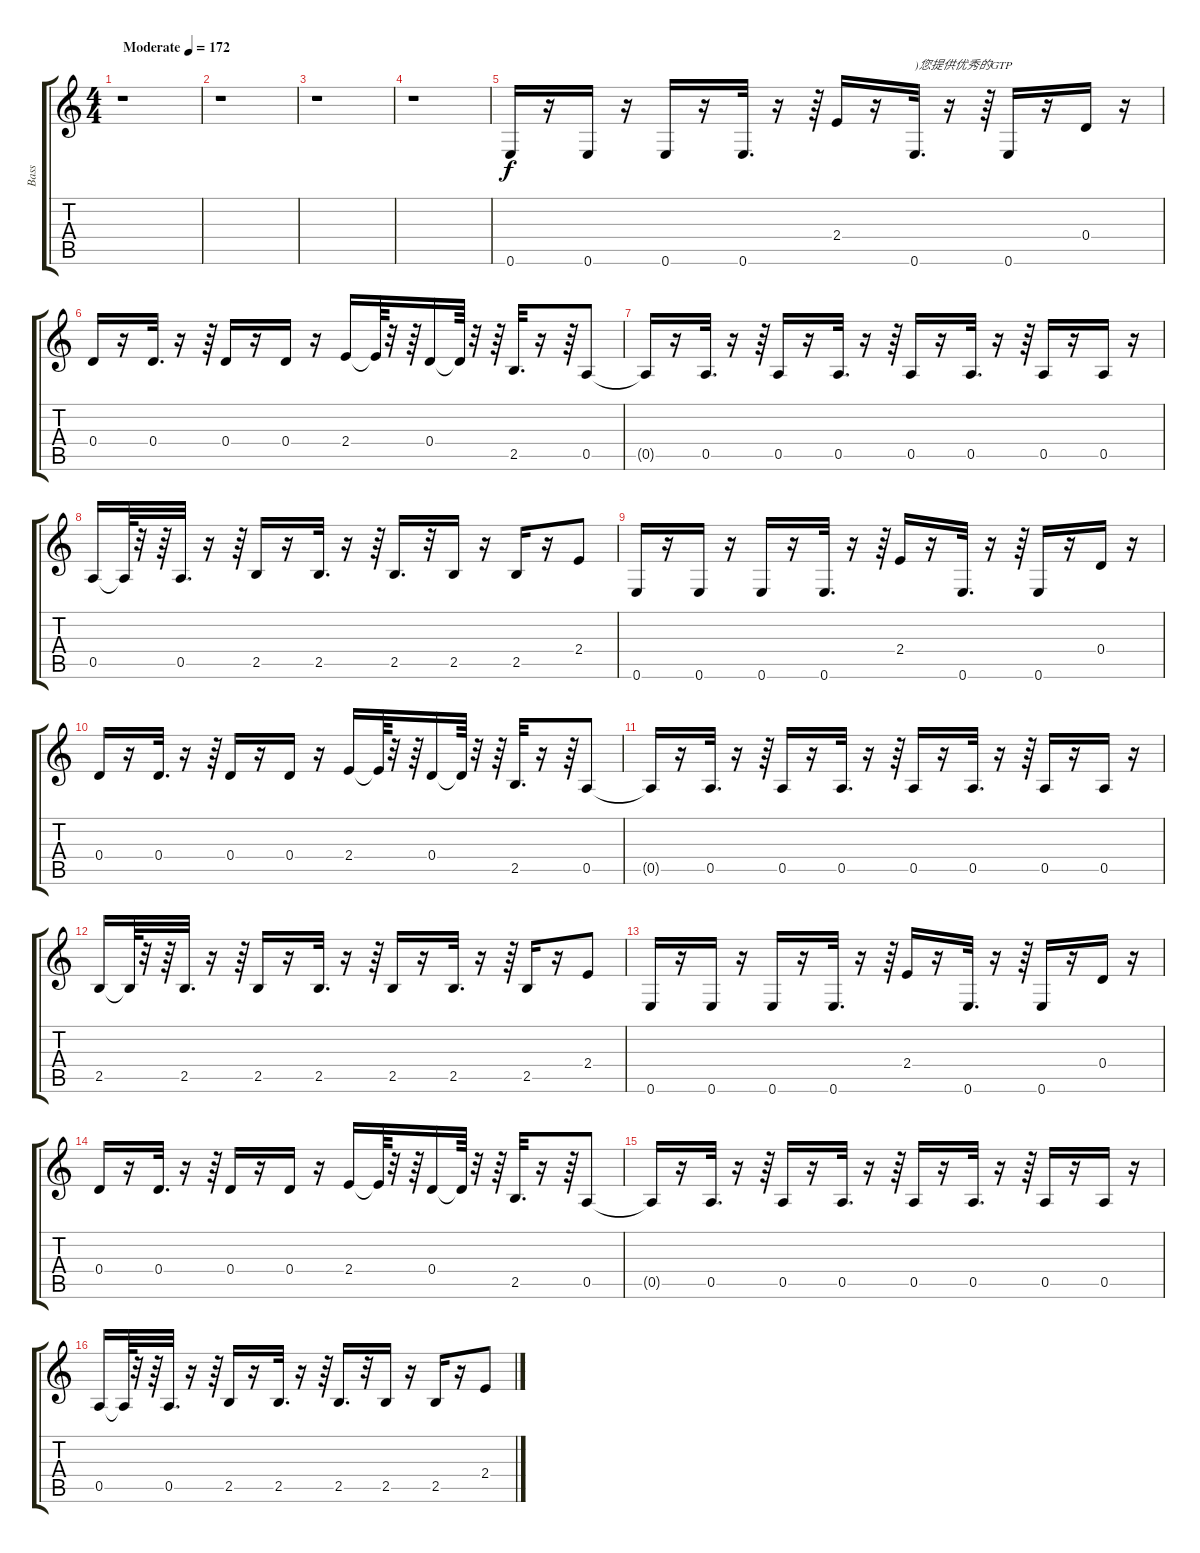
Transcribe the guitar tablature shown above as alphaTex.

\track ("Bass" "Bass") {instrument electricbasspick}
\staff {score tabs}
\tuning (E4 B3 G3 D3 A2 E2) {hide}
\ts (4 4)
\tempo (172 "Moderate")
\clef g2
\ks c
r.1{dy f instrument electricbasspick} |
r.1 |
r.1 |
r.1 |
0.6.16 r.16 0.6.16 r.16 0.6.16 r.16 0.6.32{d} r.16 r.64 2.4.16 r.16 0.6.32{d txt ")您提供优秀的GTP"} r.16 r.64 0.6.16 r.16 0.4.16 r.16 |
0.4.16 r.16 0.4.32{d} r.16 r.64 0.4.16 r.16 0.4.16 r.16 2.4.16 2.4{t}.64 r.32 r.64 0.4.16 0.4{t}.64 r.32 r.64 2.5.32{d} r.16 r.64 0.5.8 |
0.5{t}.16 r.16 0.5.32{d} r.16 r.64 0.5.16 r.16 0.5.32{d} r.16 r.64 0.5.16 r.16 0.5.32{d} r.16 r.64 0.5.16 r.16 0.5.16 r.16 |
0.5.16 0.5{t}.64 r.32 r.64 0.5.32{d} r.16 r.64 2.5.16 r.16 2.5.32{d} r.16 r.64 2.5.16{d} r.32 2.5.16 r.16 2.5.16 r.16 2.4.8 |
0.6.16 r.16 0.6.16 r.16 0.6.16 r.16 0.6.32{d} r.16 r.64 2.4.16 r.16 0.6.32{d} r.16 r.64 0.6.16 r.16 0.4.16 r.16 |
0.4.16 r.16 0.4.32{d} r.16 r.64 0.4.16 r.16 0.4.16 r.16 2.4.16 2.4{t}.64 r.32 r.64 0.4.16 0.4{t}.64 r.32 r.64 2.5.32{d} r.16 r.64 0.5.8 |
0.5{t}.16 r.16 0.5.32{d} r.16 r.64 0.5.16 r.16 0.5.32{d} r.16 r.64 0.5.16 r.16 0.5.32{d} r.16 r.64 0.5.16 r.16 0.5.16 r.16 |
2.5.16 2.5{t}.64 r.32 r.64 2.5.32{d} r.16 r.64 2.5.16 r.16 2.5.32{d} r.16 r.64 2.5.16 r.16 2.5.32{d} r.16 r.64 2.5.16 r.16 2.4.8 |
0.6.16 r.16 0.6.16 r.16 0.6.16 r.16 0.6.32{d} r.16 r.64 2.4.16 r.16 0.6.32{d} r.16 r.64 0.6.16 r.16 0.4.16 r.16 |
0.4.16 r.16 0.4.32{d} r.16 r.64 0.4.16 r.16 0.4.16 r.16 2.4.16 2.4{t}.64 r.32 r.64 0.4.16 0.4{t}.64 r.32 r.64 2.5.32{d} r.16 r.64 0.5.8 |
0.5{t}.16 r.16 0.5.32{d} r.16 r.64 0.5.16 r.16 0.5.32{d} r.16 r.64 0.5.16 r.16 0.5.32{d} r.16 r.64 0.5.16 r.16 0.5.16 r.16 |
0.5.16 0.5{t}.64 r.32 r.64 0.5.32{d} r.16 r.64 2.5.16 r.16 2.5.32{d} r.16 r.64 2.5.16{d} r.32 2.5.16 r.16 2.5.16 r.16 2.4.8
